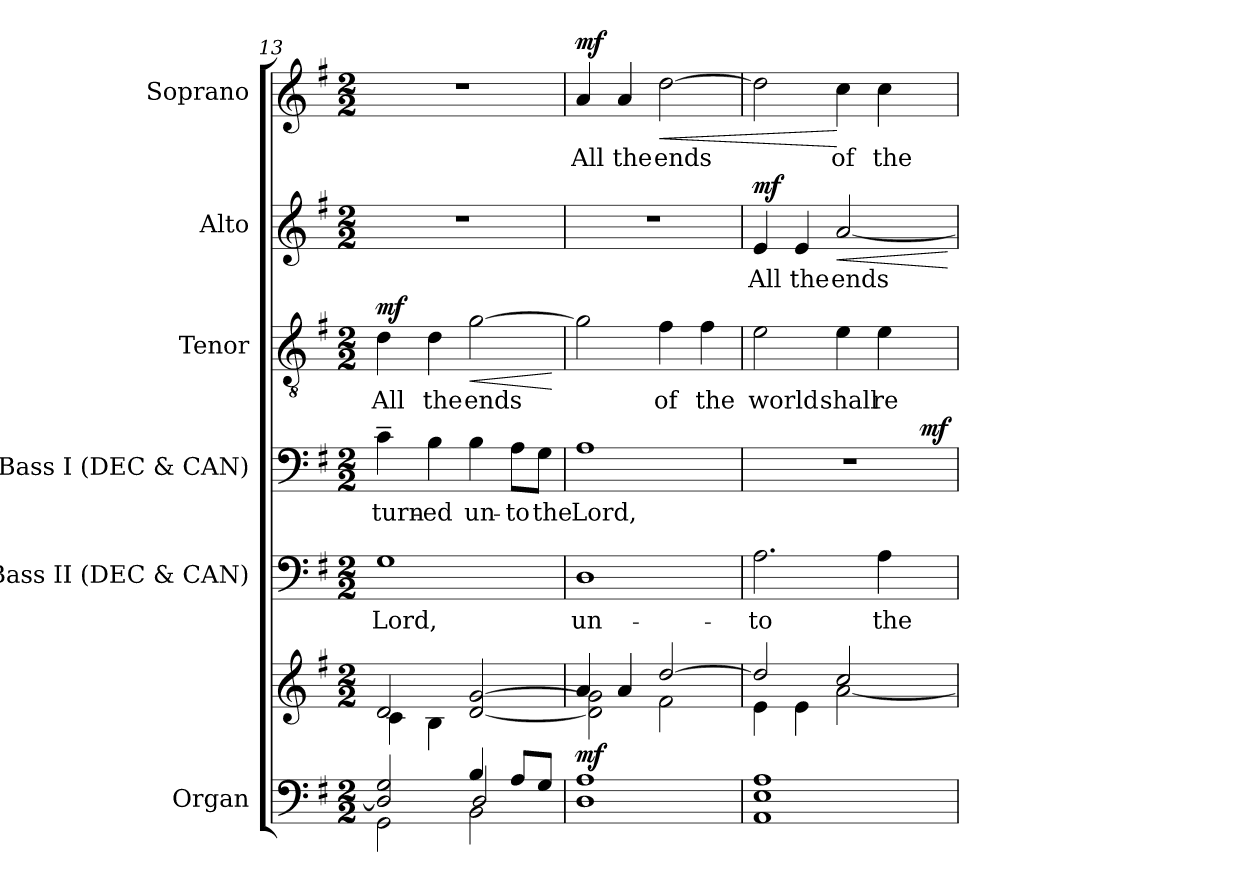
**kern	**kern	**dynam	**kern	**text	**kern	**text	**dynam	**kern	**text	**dynam	**kern	**text	**dynam	**kern	**text	**dynam
*part6	*part6	*part6	*part5	*part5	*part4	*part4	*part4	*part3	*part3	*part3	*part2	*part2	*part2	*part1	*part1	*part1
*staff7	*staff6	*staff6/7	*staff5	*staff5	*staff4	*staff4	*staff4	*staff3	*staff3	*staff3	*staff2	*staff2	*staff2	*staff1	*staff1	*staff1
*I"Organ	*	*	*I"Bass II (DEC & CAN)	*	*I"Bass I (DEC & CAN)	*	*	*I"Tenor	*	*	*I"Alto	*	*	*I"Soprano	*	*
*I'Org.	*	*	*I'B II.	*	*I'B I.	*	*	*I'T.	*	*	*I'A.	*	*	*I'S.	*	*
!!LO:PB:g=z
*clefF4	*clefG2	*	*clefF4	*	*clefF4	*	*	*clefGv2	*	*	*clefG2	*	*	*clefG2	*	*
*	*	*	*	*	*	*	*	*ITrd7c12	*	*	*	*	*	*	*	*
*k[f#]	*k[f#]	*	*k[f#]	*	*k[f#]	*	*	*k[f#]	*	*	*k[f#]	*	*	*k[f#]	*	*
*G:	*G:	*	*G:	*	*G:	*	*	*G:	*	*	*G:	*	*	*G:	*	*
*M2/2	*M2/2	*	*M2/2	*	*M2/2	*	*	*M2/2	*	*	*M2/2	*	*	*M2/2	*	*
=13	=13	=13	=13	=13	=13	=13	=13	=13	=13	=13	=13	=13	=13	=13	=13	=13
*^	*^	*	*	*	*	*	*	*	*	*	*	*	*	*	*	*
*	*^	*	*	*	*	*	*	*	*	*	*	*	*	*	*	*	*	*
!	!	!	!	!	!	!	!LO:LY:b:color=#000000	!	!	!	!	!	!	!	!	!	!	!	!
!	!	!	!	!	!	!	!	!	!LO:LY:b:color=#000000	!	!	!	!	!	!	!	!	!	!
!	!	!	!	!	!	!	!	!	!	!	!	!LO:LY:b:color=#000000	!	!	!	!	!	!	!
2Di/] 2Gi	2ryy	2GGi\	2di/	4ci\	.	1Gi	Lord,	4c~i\	turn-	.	4Di\	All	mf	1r	.	.	1r	.	.
!	!	!	!	!	!	!	!	!	!LO:LY:b:color=#000000	!	!	!	!	!	!	!	!	!	!
!	!	!	!	!	!	!	!	!	!	!	!	!LO:LY:b:color=#000000	!	!	!	!	!	!	!
.	.	.	.	4Bi\	.	.	.	4Bi\	-ed	.	4Di\	the	.	.	.	.	.	.	.
!	!	!	!	!	!	!	!	!	!LO:LY:b:color=#000000	!	!	!	!	!	!	!	!	!	!
!	!	!	!	!	!	!	!	!	!	!	!	!LO:LY:b:color=#000000	!LO:HP:b	!	!	!	!	!	!
4Bi/	2BBi\	2Di/	[2di/ [2gi	2ryy	.	.	.	4Bi\	un-	.	[2Gi\	ends	<	.	.	.	.	.	.
!	!	!	!	!	!	!	!	!	!LO:LY:b:color=#000000	!	!	!	!	!	!	!	!	!	!
8Ai/L	.	.	.	.	.	.	.	8Ai\L	-to	.	.	.	.	.	.	.	.	.	.
!	!	!	!	!	!	!	!	!	!LO:LY:b:color=#000000	!	!	!	!	!	!	!	!	!	!
8Gi/J	.	.	.	.	.	.	.	8Gi\J	the	.	.	.	.	.	.	.	.	.	.
*v	*v	*v	*	*	*	*	*	*	*	*	*	*	*	*	*	*	*	*	*
*	*v	*v	*	*	*	*	*	*	*	*	*	*	*	*	*	*	*
.	.	.	.	.	.	.	.	.	.	[	.	.	.	.	.	.
=14	=14	=14	=14	=14	=14	=14	=14	=14	=14	=14	=14	=14	=14	=14	=14	=14
*	*^	*	*	*	*	*	*	*	*	*	*	*	*	*	*	*
!	!	!	!	!	!LO:LY:b:color=#000000	!	!	!	!	!	!	!	!	!	!	!	!
!	!	!	!	!	!	!	!LO:LY:b:color=#000000	!	!	!	!	!	!	!	!	!	!
!	!	!	!	!	!	!	!	!	!	!	!	!	!	!	!	!LO:LY:b:color=#000000	!
1Di 1Ai	4ai/	2di\] 2gi]	mf	1Di	un-	1Ai	Lord,	.	2Gi\]	.	.	1r	.	.	4ai/	All	mf
!	!	!	!	!	!	!	!	!	!	!	!	!	!	!	!	!LO:LY:b:color=#000000	!
.	4ai/	.	.	.	.	.	.	.	.	.	.	.	.	.	4ai/	the	.
!	!	!	!	!	!	!	!	!	!	!LO:LY:b:color=#000000	!	!	!	!	!	!	!
!	!	!	!	!	!	!	!	!	!	!	!	!	!	!	!	!LO:LY:b:color=#000000	!LO:HP:b
.	[2ddi/	2f#i\	.	.	.	.	.	.	4F#i\	of	.	.	.	.	[2ddi\	ends	<
!	!	!	!	!	!	!	!	!	!	!LO:LY:b:color=#000000	!	!	!	!	!	!	!
.	.	.	.	.	.	.	.	.	4F#i\	the	.	.	.	.	.	.	.
=15	=15	=15	=15	=15	=15	=15	=15	=15	=15	=15	=15	=15	=15	=15	=15	=15	=15
!	!	!	!	!	!LO:LY:b:color=#000000	!	!	!	!	!	!	!	!	!	!	!	!
!	!	!	!	!	!	!	!	!	!	!LO:LY:b:color=#000000	!	!	!	!	!	!	!
!	!	!	!	!	!	!	!	!	!	!	!	!	!LO:LY:b:color=#000000	!	!	!	!
*	*	*	*	*	*	*^	*	*	*	*	*	*	*	*	*	*	*
1AAi 1Ei 1Ai	2ddi/]	4ei\	.	2.Ai\	-to	1r	2ryy	.	.	2Ei\	world	.	4ei/	All	mf	2ddi\]	.	.
!	!	!	!	!	!	!	!	!	!	!	!	!	!	!LO:LY:b:color=#000000	!	!	!	!
.	.	4ei\	.	.	.	.	.	.	.	.	.	.	4ei/	the	.	.	.	.
!	!	!	!	!	!	!	!	!	!	!	!LO:LY:b:color=#000000	!	!	!	!	!	!	!
!	!	!	!	!	!	!	!	!	!	!	!	!	!	!LO:LY:b:color=#000000	!LO:HP:b	!	!	!
!	!	!	!	!	!	!	!	!	!	!	!	!	!	!	!	!	!LO:LY:b:color=#000000	!
.	2cci/	[2ai\	.	.	.	.	4ryy	.	.	4Ei\	shall	.	[2ai/	ends	<	4cci\	of	[
!	!	!	!	!	!LO:LY:b:color=#000000	!	!	!	!	!	!	!	!	!	!	!	!	!
!	!	!	!	!	!	!	!	!	!	!	!LO:LY:b:color=#000000	!	!	!	!	!	!	!
!	!	!	!	!	!	!	!	!	!	!	!	!	!	!	!	!	!LO:LY:b:color=#000000	!
.	.	.	.	4Ai\	the	.	16ryy	.	.	4Ei\	re-	.	.	.	.	4cci\	the	.
.	.	.	.	.	.	.	32ryy	.	.	.	.	.	.	.	.	.	.	.
.	.	.	.	.	.	.	64ryy	.	.	.	.	.	.	.	.	.	.	.
.	.	.	.	.	.	.	128ryy	.	.	.	.	.	.	.	.	.	.	.
.	.	.	.	.	.	.	1024ryy	.	.	.	.	.	.	.	.	.	.	.
.	.	.	.	.	.	.	8ryy	.	mf	.	.	.	.	.	.	.	.	.
.	.	.	.	.	.	.	256..ryy	.	.	.	.	.	.	.	.	.	.	.
*	*v	*v	*	*	*	*	*	*	*	*	*	*	*	*	*	*	*	*
.	.	.	.	.	.	.	.	.	.	.	.	.	.	[	.	.	.
*	*	*	*	*	*v	*v	*	*	*	*	*	*	*	*	*	*	*
=	=	=	=	=	=	=	=	=	=	=	=	=	=	=	=	=
*-	*-	*-	*-	*-	*-	*-	*-	*-	*-	*-	*-	*-	*-	*-	*-	*-
